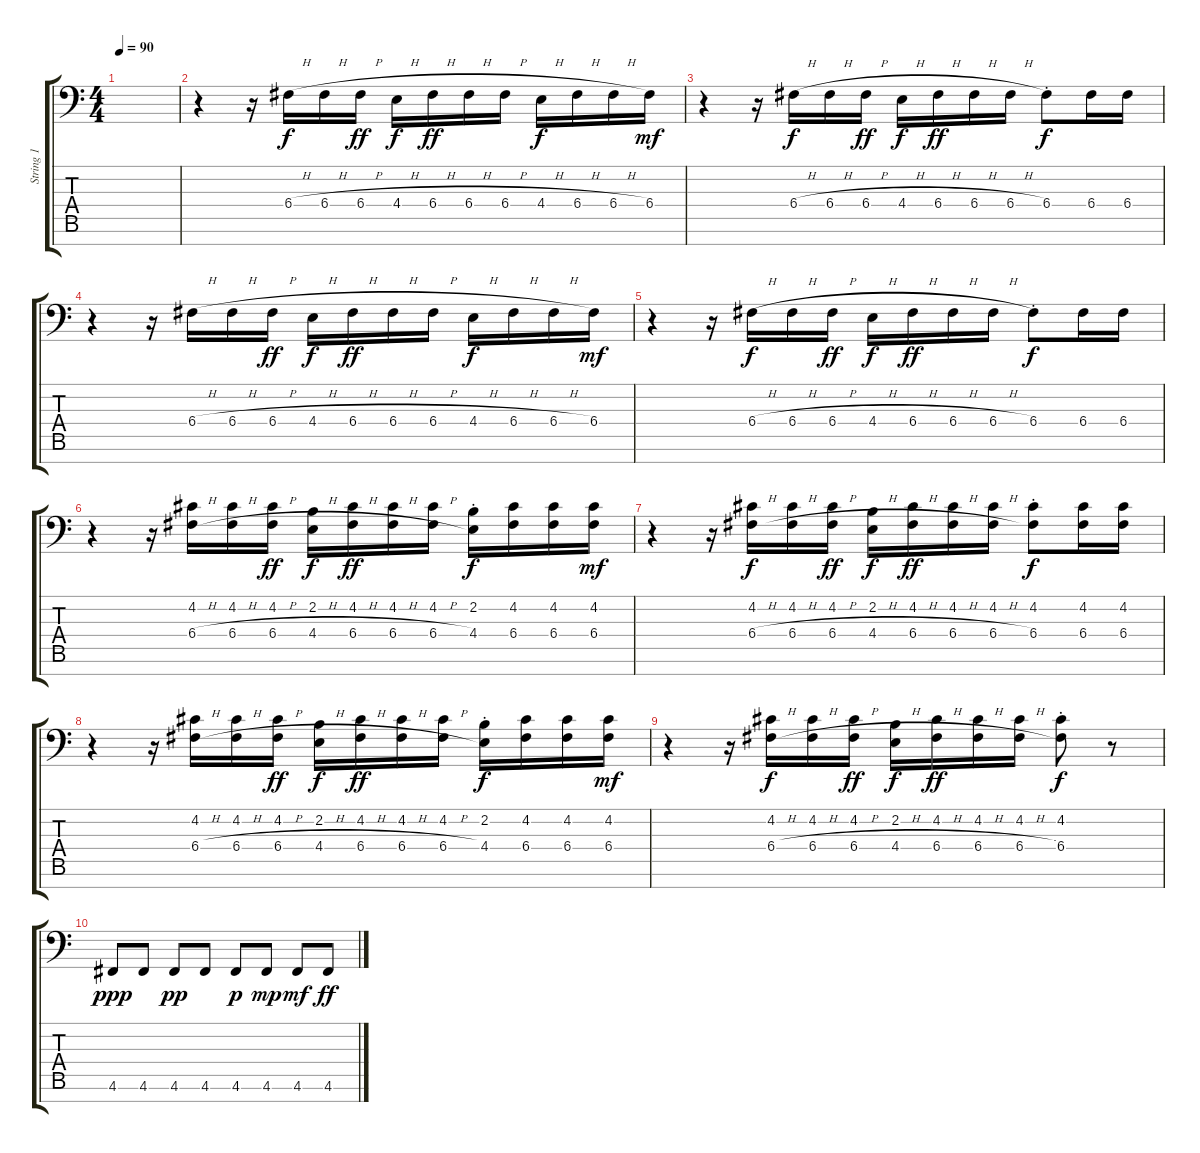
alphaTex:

\track ("String 1" "String 1") {instrument pad1newage}
\staff {score tabs}
\tuning (D4 A3 F3 C3 G2 D2 A1) {hide}
\ts (4 4)
\tempo 90
\clef f4
\ks c
|
r.4{instrument lead8bassandlead} r.16 6.4{h}.16{dy f} 6.4{h}.16 6.4{h}.16{dy ff} 4.4{h}.16{dy f} 6.4{h}.16{dy ff} 6.4{h}.16 6.4{h}.16 4.4{h}.16{dy f} 6.4{h}.16 6.4{h}.16 6.4.16{dy mf} |
r.4 r.16 6.4{h}.16{dy f} 6.4{h}.16 6.4{h}.16{dy ff} 4.4{h}.16{dy f} 6.4{h}.16{dy ff} 6.4{h}.16 6.4{h}.16 6.4{st}.8{dy f} 6.4.16 6.4.16 |
r.4 r.16 6.4{h}.16 6.4{h}.16 6.4{h}.16{dy ff} 4.4{h}.16{dy f} 6.4{h}.16{dy ff} 6.4{h}.16 6.4{h}.16 4.4{h}.16{dy f} 6.4{h}.16 6.4{h}.16 6.4.16{dy mf} |
r.4 r.16 6.4{h}.16{dy f} 6.4{h}.16 6.4{h}.16{dy ff} 4.4{h}.16{dy f} 6.4{h}.16{dy ff} 6.4{h}.16 6.4{h}.16 6.4{st}.8{dy f} 6.4.16 6.4.16 |
r.4 r.16 (4.2 6.4{h}).16 (4.2 6.4{h}).16 (4.2 6.4{h}).16{dy ff} (2.2 4.4{h}).16{dy f} (4.2 6.4{h}).16{dy ff} (4.2 6.4{h}).16 (4.2 6.4{h}).16 (2.2 4.4{st}).16{dy f} (4.2 6.4).16 (4.2 6.4).16 (4.2 6.4).16{dy mf} |
r.4 r.16 (4.2 6.4{h}).16{dy f} (4.2 6.4{h}).16 (4.2 6.4{h}).16{dy ff} (2.2 4.4{h}).16{dy f} (4.2 6.4{h}).16{dy ff} (4.2 6.4{h}).16 (4.2 6.4{h}).16 (4.2 6.4{st}).8{dy f} (4.2 6.4).16 (4.2 6.4).16 |
r.4 r.16 (4.2 6.4{h}).16 (4.2 6.4{h}).16 (4.2 6.4{h}).16{dy ff} (2.2 4.4{h}).16{dy f} (4.2 6.4{h}).16{dy ff} (4.2 6.4{h}).16 (4.2 6.4{h}).16 (2.2 4.4{st}).16{dy f} (4.2 6.4).16 (4.2 6.4).16 (4.2 6.4).16{dy mf} |
r.4 r.16 (4.2 6.4{h}).16{dy f} (4.2 6.4{h}).16 (4.2 6.4{h}).16{dy ff} (2.2 4.4{h}).16{dy f} (4.2 6.4{h}).16{dy ff} (4.2 6.4{h}).16 (4.2 6.4{h}).16 (4.2 6.4{st}).8{dy f} r.8 |
4.6.8{dy ppp} 4.6.8 4.6.8{dy pp} 4.6.8 4.6.8{dy p} 4.6.8{dy mp} 4.6.8{dy mf} 4.6.8{dy ff}
